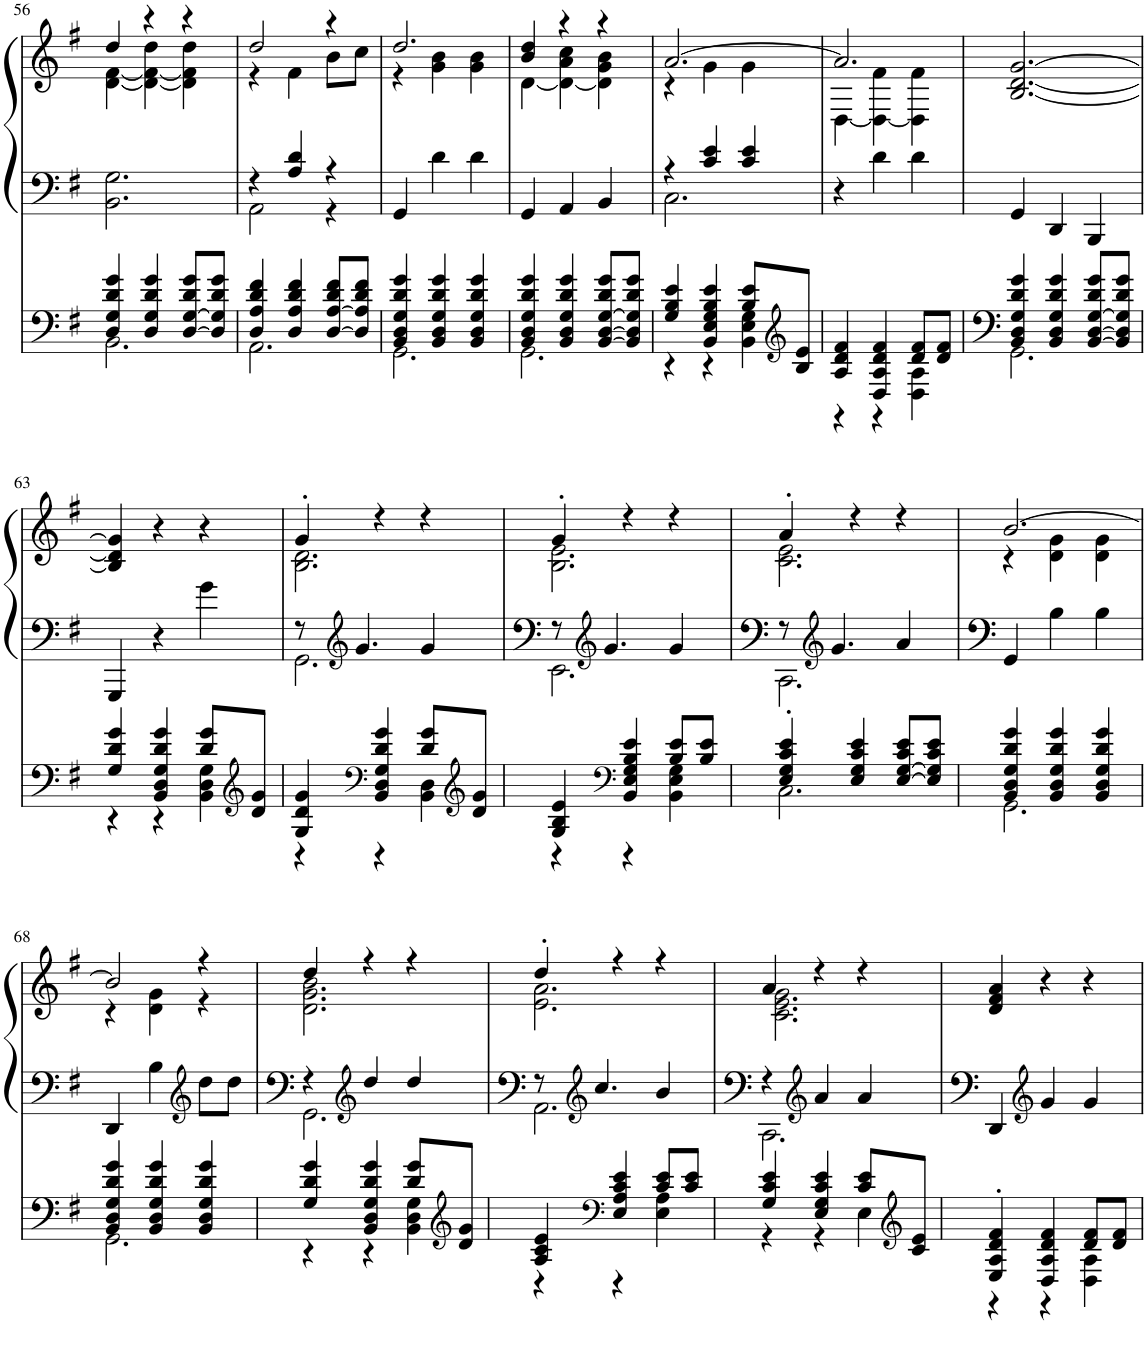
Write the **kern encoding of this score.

**kern	**kern	**kern
*part2	*part1	*part1
*staff3	*staff2	*staff1
*I"Steel Gtr., Gitarre	*I"Grand Piano, Piano	*
*	*I'Pno	*
!!LO:PB:g=z
*clefF4	*clefG2	*clefG2
*k[f#]	*k[f#]	*k[f#]
*M3/4	*M3/4	*M3/4
=56	=56	=56
*^	*	*^
4D/ 4G/ 4d/ 4g/	2.BB\	2.BB\ 2.G\	4dd/	[4d\ [4f#\
4D/ 4G/ 4d/ 4g/	.	.	4r	4d\_ 4f#\_ 4dd\
[8D/ [8G/ 8d/ 8g/L	.	.	4r	4d\] 4f#\] 4dd\
8D/] 8G/] 8d/ 8g/J	.	.	.	.
=57	=57	=57	=57	=57
*	*	*^	*	*
4D/ 4A/ 4d/ 4f#/	2.AA\	4r	2AA\	2dd/	4r
4D/ 4A/ 4d/ 4f#/	.	4A/ 4d/	.	.	4f#\
[8D/ [8A/ 8d/ 8f#/L	.	4r	4r	4r	8b\L
8D/] 8A/] 8d/ 8f#/J	.	.	.	.	8cc\J
*	*	*v	*v	*	*
=58	=58	=58	=58	=58
4BB/ 4D/ 4G/ 4d/ 4g/	2.GG\	4GG/	2.dd/	4r
4BB/ 4D/ 4G/ 4d/ 4g/	.	4d\	.	4g\ 4b\
4BB/ 4D/ 4G/ 4d/ 4g/	.	4d\	.	4g\ 4b\
=59	=59	=59	=59	=59
4BB/ 4D/ 4G/ 4d/ 4g/	2.GG\	4GG/	4b/ 4dd/	[4d\
4BB/ 4D/ 4G/ 4d/ 4g/	.	4AA/	4r	4d\_ 4a\ 4cc\
[8BB/ [8D/ [8G/ 8d/ 8g/L	.	4BB/	4r	4d\] 4g\ 4b\
8BB/] 8D/] 8G/] 8d/ 8g/J	.	.	.	.
=60	=60	=60	=60	=60
*	*	*^	*	*
4G/ 4B/ 4e/	4r	4r	2.C\	[2.a/	4r
4BB/ 4E/ 4G/ 4B/ 4e/	4r	4c/ 4e/	.	.	4g\
8B/ 8e/L	4BB\ 4E\ 4G\	4c/ 4e/	.	.	4g\
*clefG2	*	*	*	*	*
8B/ 8e/J	.	.	.	.	.
*	*	*v	*v	*	*
=61	=61	=61	=61	=61
4A/ 4d/ 4f#/	4r	4r	2.a/]	[4D\
4D/ 4A/ 4d/ 4f#/	4r	4d\	.	4D\_ 4f#\
8d/ 8f#/L	4D\ 4A\	4d\	.	4D\] 4f#\
8d/ 8f#/J	.	.	.	.
*	*	*	*v	*v
=62	=62	=62	=62
4BB/ 4D/ 4G/ 4d/ 4g/	2.GG\	4GG/	[2.B/ [2.d/ [2.g/
4BB/ 4D/ 4G/ 4d/ 4g/	.	4DD/	.
[8BB/ [8D/ [8G/ 8d/ 8g/L	.	4BBB/	.
8BB/] 8D/] 8G/] 8d/ 8g/J	.	.	.
!!LO:LB:g=z
=63	=63	=63	=63
4G/ 4d/ 4g/	4r	4GGG/	4B/] 4d/] 4g/]
4BB/ 4D/ 4G/ 4d/ 4g/	4r	4r	4r
8d/ 8g/L	4BB\ 4D\ 4G\	4g\	4r
*clefG2	*	*	*
8d/ 8g/J	.	.	.
=64	=64	=64	=64
*	*	*^	*^
4G/ 4d/ 4g/	4r	8r	2.GG\	4g'/	2.B\ 2.d\
*	*	*clefG2	*	*	*
.	.	4.g/	.	.	.
*clefF4	*	*	*	*	*
4BB/ 4D/ 4G/ 4d/ 4g/	4r	.	.	4r	.
8d/ 8g/L	4BB\ 4D\	4g/	.	4r	.
*clefG2	*	*	*	*	*
8d/ 8g/J	.	.	.	.	.
=65	=65	=65	=65	=65	=65
4G/ 4B/ 4e/	4r	8r	2.EE\	4g'/	2.B\ 2.e\
*	*	*clefG2	*	*	*
.	.	4.g/	.	.	.
*clefF4	*	*	*	*	*
4BB/ 4E/ 4G/ 4B/ 4e/	4r	.	.	4r	.
8B/ 8e/L	4BB\ 4E\ 4G\	4g/	.	4r	.
8B/ 8e/J	.	.	.	.	.
=66	=66	=66	=66	=66	=66
4E/' 4G/' 4c/' 4e/'	2.C\	8r	2.CC\	4a'/	2.c\ 2.e\
*	*	*clefG2	*	*	*
.	.	4.g/	.	.	.
4E/ 4G/ 4c/ 4e/	.	.	.	4r	.
[8E/ [8G/ 8c/ 8e/L	.	4a/	.	4r	.
8E/] 8G/] 8c/ 8e/J	.	.	.	.	.
*	*	*v	*v	*	*
=67	=67	=67	=67	=67
4BB/ 4D/ 4G/ 4d/ 4g/	2.GG\	4GG/	[2.b/	4r
4BB/ 4D/ 4G/ 4d/ 4g/	.	4B\	.	4d\ 4g\
4BB/ 4D/ 4G/ 4d/ 4g/	.	4B\	.	4d\ 4g\
!!LO:LB:g=z	!!
=68	=68	=68	=68	=68
4BB/ 4D/ 4G/ 4d/ 4g/	2.GG\	4DD/	2b/]	4r
4BB/ 4D/ 4G/ 4d/ 4g/	.	4B\	.	4d\ 4g\
*	*	*clefG2	*	*
4BB/ 4D/ 4G/ 4d/ 4g/	.	8dd\L	4r	4r
.	.	8dd\J	.	.
=69	=69	=69	=69	=69
*	*	*^	*	*
4G/ 4d/ 4g/	4r	4r	2.GG\	4dd/	2.d\ 2.g\ 2.b\
*	*	*clefG2	*	*	*
4BB/ 4D/ 4G/ 4d/ 4g/	4r	4dd/	.	4r	.
8d/ 8g/L	4BB\ 4D\ 4G\	4dd/	.	4r	.
*clefG2	*	*	*	*	*
8d/ 8g/J	.	.	.	.	.
=70	=70	=70	=70	=70	=70
4A/ 4c/ 4e/	4r	8r	2.AA\	4dd'/	2.e\ 2.a\
*	*	*clefG2	*	*	*
.	.	4.cc/	.	.	.
*clefF4	*	*	*	*	*
4E/ 4A/ 4c/ 4e/	4r	.	.	4r	.
8c/ 8e/L	4E\ 4A\	4b/	.	4r	.
8c/ 8e/J	.	.	.	.	.
=71	=71	=71	=71	=71	=71
4G/ 4c/ 4e/	4r	4r	2.CC\	4a/	2.c\ 2.e\ 2.g\
*	*	*clefG2	*	*	*
4E/ 4G/ 4c/ 4e/	4r	4a/	.	4r	.
8c/ 8e/L	4E\	4a/	.	4r	.
*clefG2	*	*	*	*	*
8c/ 8e/J	.	.	.	.	.
*	*	*v	*v	*	*
*	*	*	*v	*v
=72	=72	=72	=72
4E/' 4A/' 4d/' 4f#/'	4r	4DD/	4d/ 4f#/ 4a/
*	*	*clefG2	*
4D/ 4A/ 4d/ 4f#/	4r	4g/	4r
8d/ 8f#/L	4D\ 4A\	4g/	4r
8d/ 8f#/J	.	.	.
*v	*v	*	*
=	=	=
*-	*-	*-
